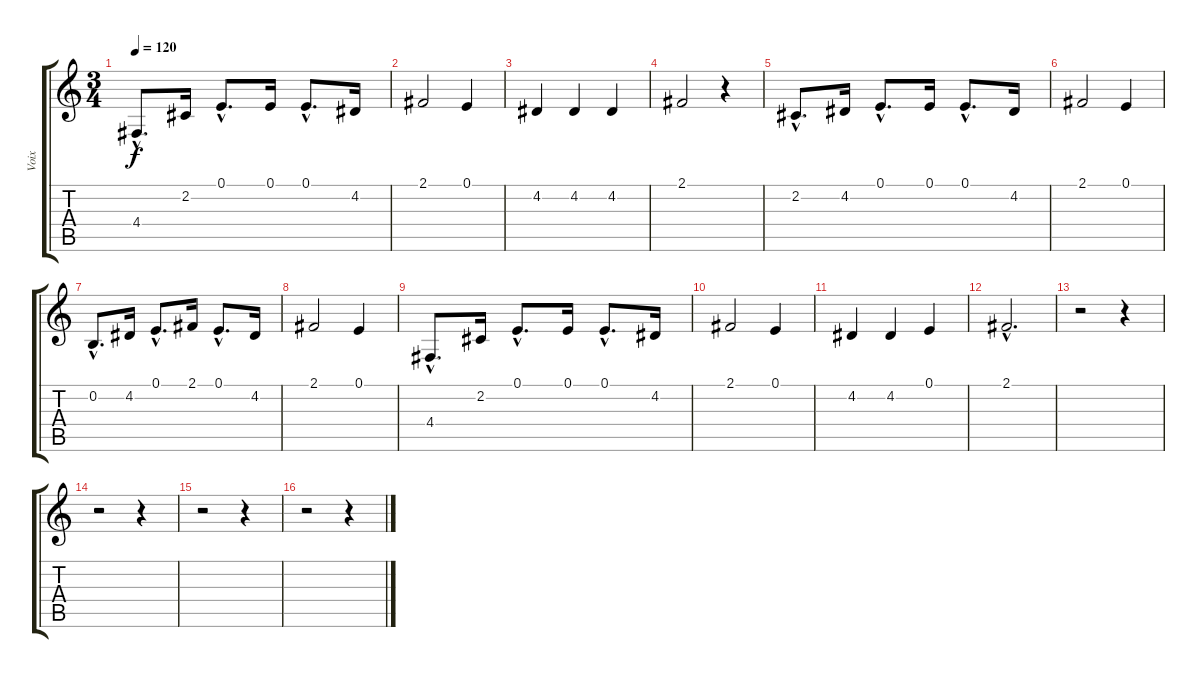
\track ("Voix" "Voix") {instrument harmonica}
\staff {score tabs}
\tuning (E4 B3 G3 D3 A2 E2) {hide}
\ts (3 4)
\tempo 120
\clef g2
\ks c
4.4{hac}.8{d dy f} 2.2.16 0.1{hac}.8{d} 0.1.16 0.1{hac}.8{d} 4.2.16 |
2.1.2 0.1.4 |
4.2.4 4.2.4 4.2.4 |
2.1.2 r.4 |
2.2{hac}.8{d} 4.2.16 0.1{hac}.8{d} 0.1.16 0.1{hac}.8{d} 4.2.16 |
2.1.2 0.1.4 |
0.2{hac}.8{d} 4.2.16 0.1{hac}.8{d} 2.1.16 0.1{hac}.8{d} 4.2.16 |
2.1.2 0.1.4 |
4.4{hac}.8{d} 2.2.16 0.1{hac}.8{d} 0.1.16 0.1{hac}.8{d} 4.2.16 |
2.1.2 0.1.4 |
4.2.4 4.2.4 0.1.4 |
2.1{hac}.2{d} |
r.2 r.4 |
r.2 r.4 |
r.2 r.4 |
r.2 r.4
